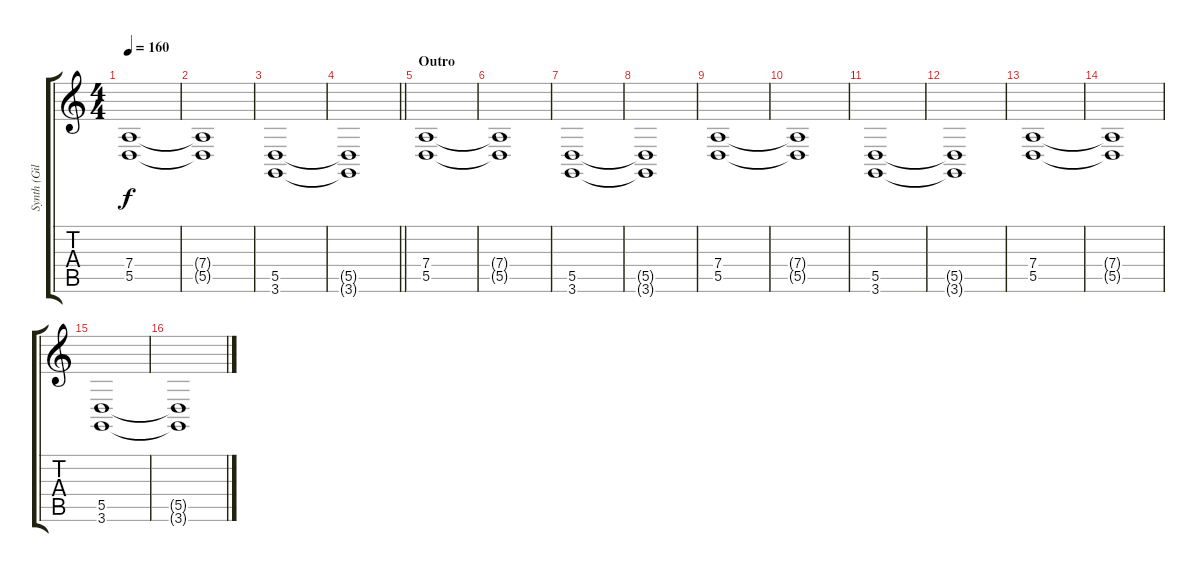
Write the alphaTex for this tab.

\track ("Synth (Gillian Gilbert)" "Synth (Gil") {instrument synthstrings1}
\staff {score tabs}
\tuning (E4 B3 G3 D3 A2 E2) {hide}
\ts (4 4)
\tempo 160
\clef g2
\ks c
(7.4 5.5).1{dy f} |
(7.4{t} 5.5{t}).1 |
(5.5 3.6).1 |
\barLineRight lightlight
(5.5{t} 3.6{t}).1 |
\section ("" "Outro")
(7.4 5.5).1 |
(7.4{t} 5.5{t}).1 |
(5.5 3.6).1 |
(5.5{t} 3.6{t}).1 |
(7.4 5.5).1 |
(7.4{t} 5.5{t}).1 |
(5.5 3.6).1 |
(5.5{t} 3.6{t}).1 |
(7.4 5.5).1 |
(7.4{t} 5.5{t}).1 |
(5.5 3.6).1 |
(5.5{t} 3.6{t}).1
